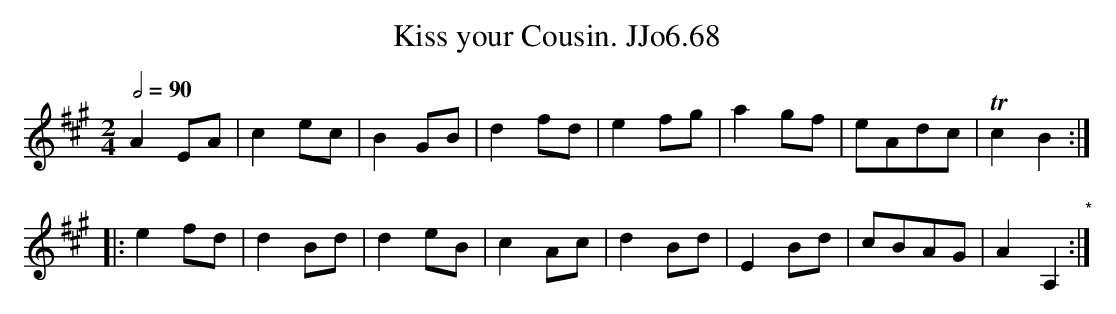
X:1
T:Kiss your Cousin. JJo6.68
M:2/4
L:1/8
Q:1/2=90
K:A
A2 EA|c2ec|B2GB|d2fd|e2fg|a2gf|eAdc|!trill!c2B2 :|
|:e2fd|d2Bd|d2eB|c2Ac|d2Bd|E2Bd|cBAG|A2 A,2 "*" :|
